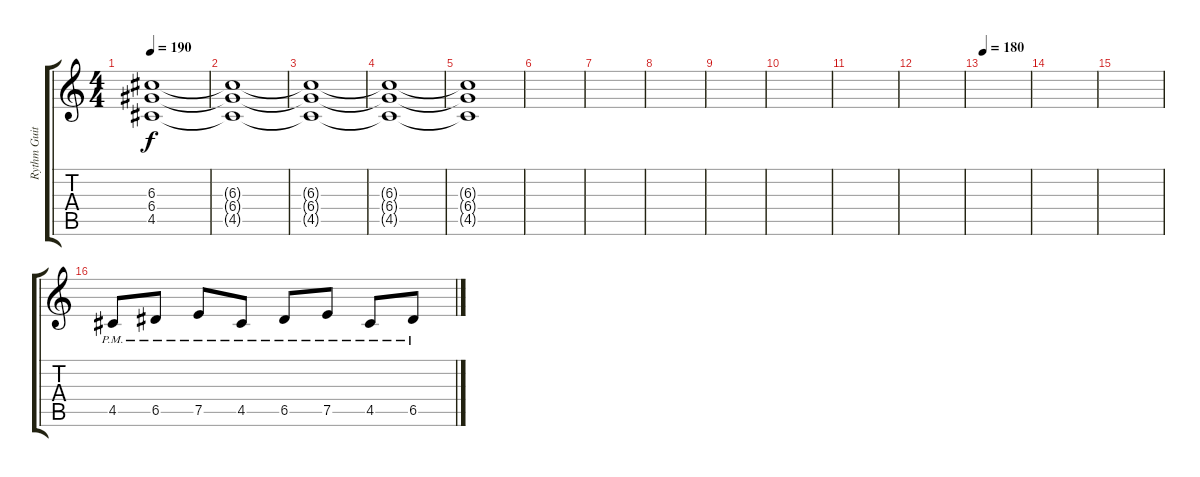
\track ("Rythm Guitar 2" "Rythm Guit") {instrument distortionguitar}
\staff {score tabs}
\tuning (E4 B3 G3 D3 A2 E2) {hide}
\ts (4 4)
\tempo 190
\clef g2
\ks c
(6.3{t} 6.4{t} 4.5{t}).1{dy f} |
(6.3{t} 6.4{t} 4.5{t}).1{volume 0} |
(6.3{t} 6.4{t} 4.5{t}).1 |
(6.3{t} 6.4{t} 4.5{t}).1 |
(6.3{t} 6.4{t} 4.5{t}).1 |
|
|
|
|
|
|
|
\tempo 180
|
|
|
4.5{pm}.8{volume 16} 6.5{pm}.8 7.5{pm}.8 4.5{pm}.8 6.5{pm}.8 7.5{pm}.8 4.5{pm}.8 6.5{pm}.8
